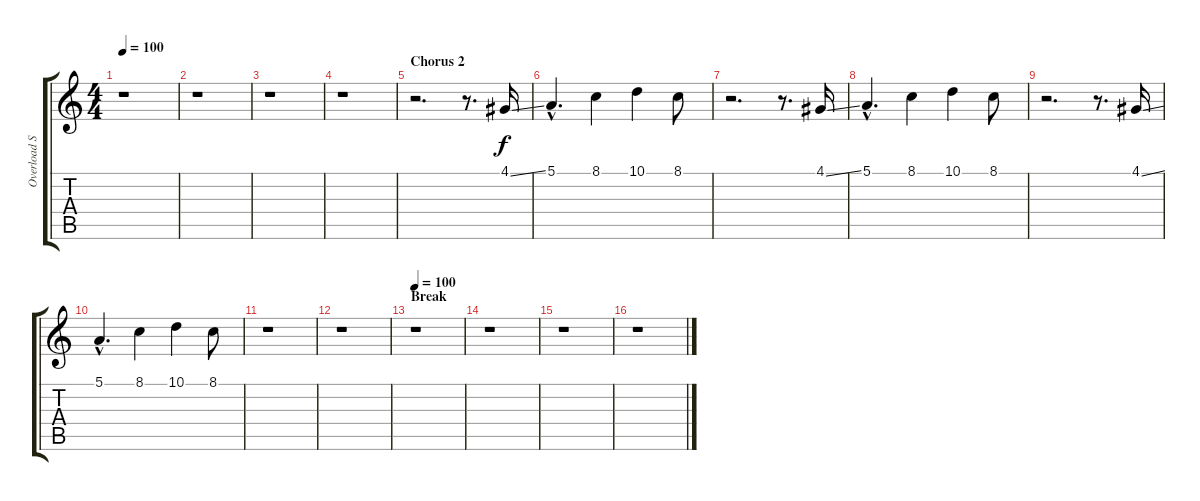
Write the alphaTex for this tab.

\track ("Overload System - Samples" "Overload S") {instrument sopranosax}
\staff {score tabs}
\tuning (E4 B3 G3 D3 A2 D2) {hide}
\ts (4 4)
\tempo 100
\clef g2
\ks c
r.1{dy f} |
r.1 |
r.1 |
r.1 |
\section ("" "Chorus 2")
r.2{d} r.8{d} 4.1{ss}.16{instrument synthvoice} |
5.1{hac}.4{d} 8.1.4 10.1.4 8.1.8 |
r.2{d} r.8{d} 4.1{ss}.16{instrument synthvoice} |
5.1{hac}.4{d} 8.1.4 10.1.4 8.1.8 |
r.2{d} r.8{d} 4.1{ss}.16{instrument synthvoice} |
5.1{hac}.4{d} 8.1.4 10.1.4 8.1.8 |
r.1 |
r.1 |
\section ("" "Break")
\tempo 100
r.1 |
r.1 |
r.1 |
r.1
